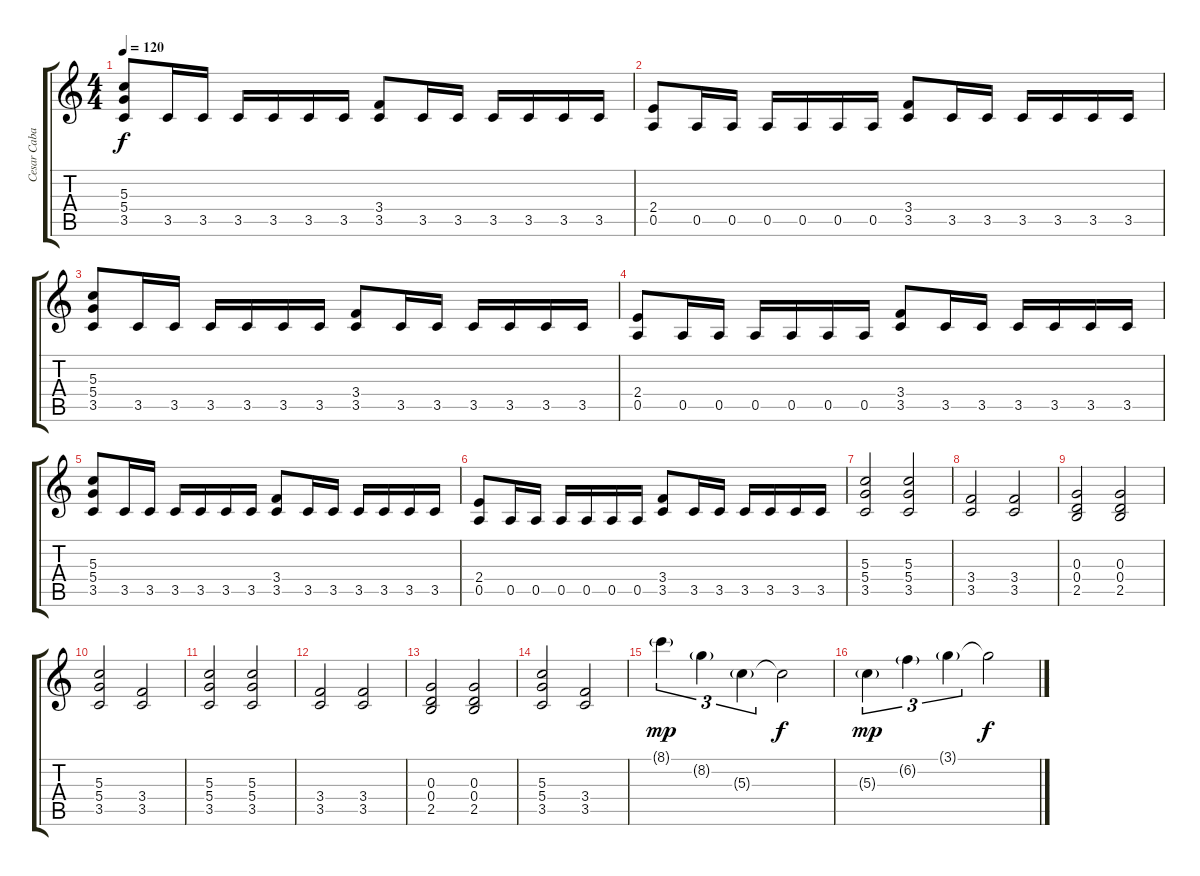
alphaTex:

\track ("Cesar Cabal" "Cesar Caba") {instrument distortionguitar}
\staff {score tabs}
\tuning (E4 B3 G3 D3 A2 E2) {hide}
\ts (4 4)
\tempo 120
\clef g2
\ks c
(5.3 5.4 3.5).8{dy f volume 16 instrument distortionguitar} 3.5.16 3.5.16 3.5.16 3.5.16 3.5.16 3.5.16 (3.4 3.5).8 3.5.16 3.5.16 3.5.16 3.5.16 3.5.16 3.5.16 |
(2.4 0.5).8 0.5.16 0.5.16 0.5.16 0.5.16 0.5.16 0.5.16 (3.4 3.5).8 3.5.16 3.5.16 3.5.16 3.5.16 3.5.16 3.5.16 |
(5.3 5.4 3.5).8{volume 16 instrument distortionguitar} 3.5.16 3.5.16 3.5.16 3.5.16 3.5.16 3.5.16 (3.4 3.5).8 3.5.16 3.5.16 3.5.16 3.5.16 3.5.16 3.5.16 |
(2.4 0.5).8 0.5.16 0.5.16 0.5.16 0.5.16 0.5.16 0.5.16 (3.4 3.5).8 3.5.16 3.5.16 3.5.16 3.5.16 3.5.16 3.5.16 |
(5.3 5.4 3.5).8{volume 16 instrument distortionguitar} 3.5.16 3.5.16 3.5.16 3.5.16 3.5.16 3.5.16 (3.4 3.5).8 3.5.16 3.5.16 3.5.16 3.5.16 3.5.16 3.5.16 |
(2.4 0.5).8 0.5.16 0.5.16 0.5.16 0.5.16 0.5.16 0.5.16 (3.4 3.5).8 3.5.16 3.5.16 3.5.16 3.5.16 3.5.16 3.5.16 |
(5.3 5.4 3.5).2 (5.3 5.4 3.5).2 |
(3.4 3.5).2 (3.4 3.5).2 |
(0.3 0.4 2.5).2 (0.3 0.4 2.5).2 |
(5.3 5.4 3.5).2 (3.4 3.5).2 |
(5.3 5.4 3.5).2 (5.3 5.4 3.5).2 |
(3.4 3.5).2 (3.4 3.5).2 |
(0.3 0.4 2.5).2 (0.3 0.4 2.5).2 |
(5.3 5.4 3.5).2 (3.4 3.5).2 |
8.1{g}.4{tu (3 2) dy mp instrument electricguitarclean} 8.2{g}.4{tu (3 2)} 5.3{g}.4{tu (3 2)} 5.3{t}.2{dy f} |
5.3{g}.4{tu (3 2) dy mp} 6.2{g}.4{tu (3 2)} 3.1{g}.4{tu (3 2)} 3.1{t}.2{dy f}
